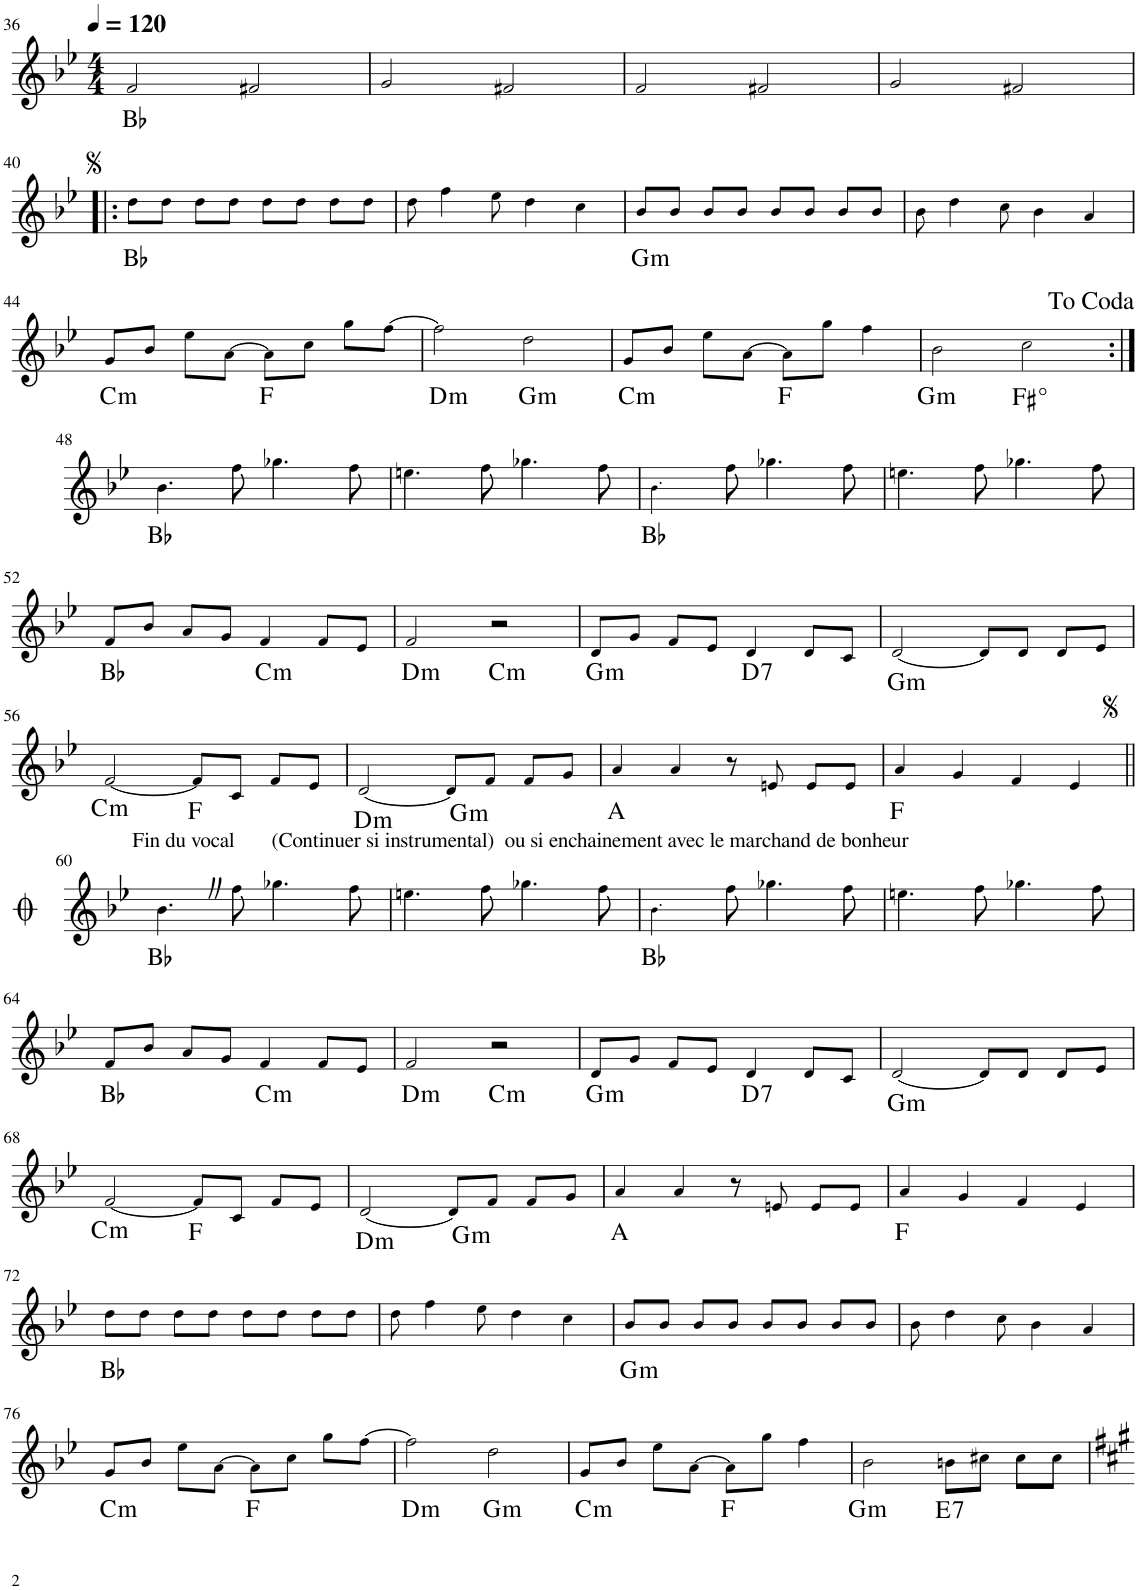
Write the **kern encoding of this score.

**kern	**harte
*part1	*part1
*staff1	*
*I"Piano	*
*I'Pno.	*
!!LO:PB:g=z
*clefG2	*
*k[b-e-]	*
*M4/4	*
*MM120	*
=36	=36
!	!LO:H:kt=N.C.
2f!/	N
2f#X!/	.
=37	=37
2g!/	.
2f#X!/	.
=38	=38
2f!/	.
2f#X!/	.
=39	=39
2g!/	.
2f#X!/	.
!!LO:LB:g=z
=40!|:	=40!|:
!	!LO:H:kt=N.C.
8dd!\L	N
8dd!\J	.
8dd!\L	.
8dd!\J	.
8dd!\L	.
8dd!\J	.
8dd!\L	.
8dd!\J	.
=41	=41
8dd!\	.
4ff!\	.
8ee-!\	.
4dd!\	.
4cc!\	.
=42	=42
!	!LO:H:kt=m
8b-!/L	G:min
8b-!/J	.
8b-!/L	.
8b-!/J	.
8b-!/L	.
8b-!/J	.
8b-!/L	.
8b-!/J	.
=43	=43
8b-!\	.
4dd!\	.
8cc!\	.
4b-!\	.
4a!/	.
!!LO:LB:g=z
=44	=44
!	!LO:H:kt=m
8g!/L	C:min
8b-!/J	.
8ee-!\L	.
[8a!\J	.
!	!LO:H:kt=N.C.
8a!\L]	N
8cc!\J	.
8gg!\L	.
[8ff!\J	.
=45	=45
!	!LO:H:kt=m
2ff!\]	D:min
!	!LO:H:kt=m
2dd!\	G:min
=46	=46
!	!LO:H:kt=m
8g!/L	C:min
8b-!/J	.
8ee-!\L	.
[8a!\J	.
!	!LO:H:kt=N.C.
8a!\L]	N
8gg!\J	.
4ff!\	.
=47	=47
!	!LO:H:kt=m
2b-!\	G:min
!	!LO:H:kt=°
2cc!\	.
!!LO:LB:g=z
=48:|!	=48:|!
!	!LO:H:kt=N.C.
4.b-!\	N
8ff!\	.
4.gg-X!\	.
8ff!\	.
=49	=49
4.een!\	.
8ff!\	.
4.gg-X!\	.
8ff!\	.
=50	=50
!	!LO:H:kt=N.C.
4.b-!\	N
8ff!\	.
4.gg-X!\	.
8ff!\	.
=51	=51
4.een!\	.
8ff!\	.
4.gg-X!\	.
8ff!\	.
!!LO:LB:g=z
=52	=52
!	!LO:H:kt=N.C.
8f!/L	N
8b-!/J	.
8a!/L	.
8g!/J	.
!	!LO:H:kt=m
4f!/	C:min
8f!/L	.
8e-!/J	.
=53	=53
!	!LO:H:kt=m
2f!/	D:min
!	!LO:H:kt=m
2r	C:min
=54	=54
!	!LO:H:kt=m
8d!/L	G:min
8g!/J	.
8f!/L	.
8e-!/J	.
!	!LO:H:kt=7
4d!/	D:7
8d!/L	.
8c!/J	.
=55	=55
!	!LO:H:kt=m
[2d!/	G:min
8d!/L]	.
8d!/J	.
8d!/L	.
8e-!/J	.
!!LO:LB:g=z
=56	=56
!	!LO:H:kt=m
[2f!/	C:min
!	!LO:H:kt=N.C.
8f!/L]	N
8c!/J	.
8f!/L	.
8e-!/J	.
=57	=57
!	!LO:H:kt=m
[2d!/	D:min
!	!LO:H:kt=m
8d!/L]	G:min
8f!/J	.
8f!/L	.
8g!/J	.
=58	=58
!	!LO:H:kt=N.C.
4a!/	N
4a!/	.
8r	.
8en!/	.
8e!/L	.
8e!/J	.
=59	=59
!	!LO:H:kt=N.C.
4a!/	N
4g!/	.
4f!/	.
4e-!/	.
!!LO:LB:g=z
=60||	=60||
!LO:TX:a:t=Fin du vocal	!LO:H:kt=N.C.
4.b-Z!\	N
8ff!\	.
!LO:TX:a:t=(Continuer si instrumental)  ou si enchainement avec le marchand de bonheur	!
4.gg-X!\	.
8ff!\	.
=61	=61
4.een!\	.
8ff!\	.
4.gg-X!\	.
8ff!\	.
=62	=62
!	!LO:H:kt=N.C.
4.b-!\	N
8ff!\	.
4.gg-X!\	.
8ff!\	.
=63	=63
4.een!\	.
8ff!\	.
4.gg-X!\	.
8ff!\	.
!!LO:LB:g=z
=64	=64
!	!LO:H:kt=N.C.
8f!/L	N
8b-!/J	.
8a!/L	.
8g!/J	.
!	!LO:H:kt=m
4f!/	C:min
8f!/L	.
8e-!/J	.
=65	=65
!	!LO:H:kt=m
2f!/	D:min
!	!LO:H:kt=m
2r	C:min
=66	=66
!	!LO:H:kt=m
8d!/L	G:min
8g!/J	.
8f!/L	.
8e-!/J	.
!	!LO:H:kt=7
4d!/	D:7
8d!/L	.
8c!/J	.
=67	=67
!	!LO:H:kt=m
[2d!/	G:min
8d!/L]	.
8d!/J	.
8d!/L	.
8e-!/J	.
!!LO:LB:g=z
=68	=68
!	!LO:H:kt=m
[2f!/	C:min
!	!LO:H:kt=N.C.
8f!/L]	N
8c!/J	.
8f!/L	.
8e-!/J	.
=69	=69
!	!LO:H:kt=m
[2d!/	D:min
!	!LO:H:kt=m
8d!/L]	G:min
8f!/J	.
8f!/L	.
8g!/J	.
=70	=70
!	!LO:H:kt=N.C.
4a!/	N
4a!/	.
8r	.
8en!/	.
8e!/L	.
8e!/J	.
=71	=71
!	!LO:H:kt=N.C.
4a!/	N
4g!/	.
4f!/	.
4e-!/	.
!!LO:LB:g=z
=72	=72
!	!LO:H:kt=N.C.
8dd!\L	N
8dd!\J	.
8dd!\L	.
8dd!\J	.
8dd!\L	.
8dd!\J	.
8dd!\L	.
8dd!\J	.
=73	=73
8dd!\	.
4ff!\	.
8ee-!\	.
4dd!\	.
4cc!\	.
=74	=74
!	!LO:H:kt=m
8b-!/L	G:min
8b-!/J	.
8b-!/L	.
8b-!/J	.
8b-!/L	.
8b-!/J	.
8b-!/L	.
8b-!/J	.
=75	=75
8b-!\	.
4dd!\	.
8cc!\	.
4b-!\	.
4a!/	.
!!LO:LB:g=z
=76	=76
!	!LO:H:kt=m
8g!/L	C:min
8b-!/J	.
8ee-!\L	.
[8a!\J	.
!	!LO:H:kt=N.C.
8a!\L]	N
8cc!\J	.
8gg!\L	.
[8ff!\J	.
=77	=77
!	!LO:H:kt=m
2ff!\]	D:min
!	!LO:H:kt=m
2dd!\	G:min
=78	=78
!	!LO:H:kt=m
8g!/L	C:min
8b-!/J	.
8ee-!\L	.
[8a!\J	.
!	!LO:H:kt=N.C.
8a!\L]	N
8gg!\J	.
4ff!\	.
=79	=79
!	!LO:H:kt=m
2b-!\	G:min
!	!LO:H:kt=7
8bn!\L	E:7
8cc#X!\J	.
8cc#!\L	.
8cc#!\J	.
=	=
*-	*-
